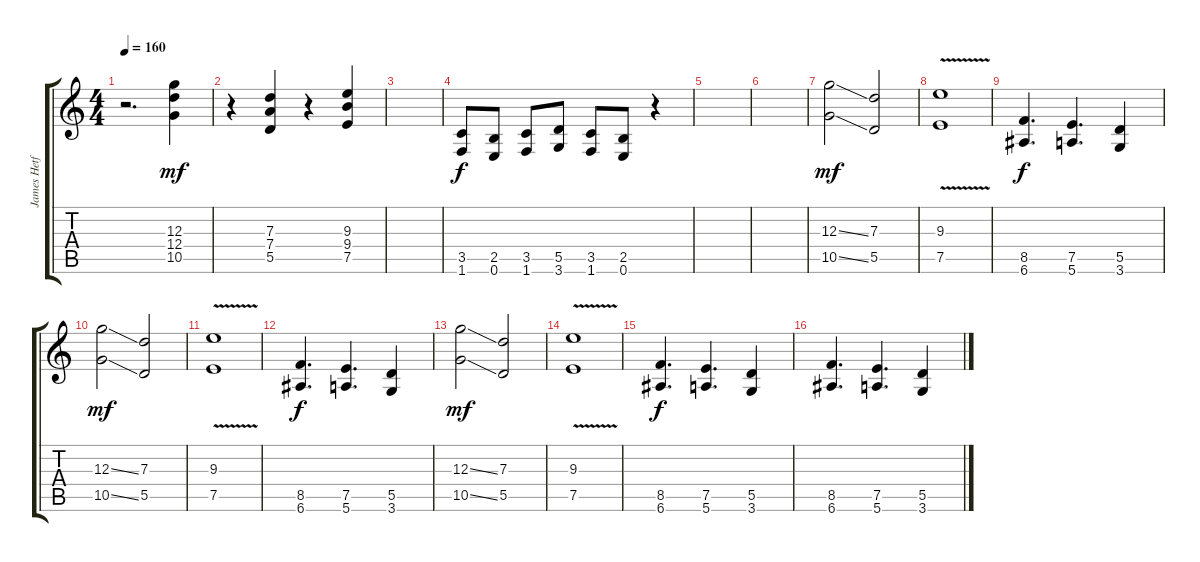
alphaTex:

\track ("James Hetfield" "James Hetf") {instrument overdrivenguitar}
\staff {score tabs}
\tuning (E4 B3 G3 D3 A2 E2) {hide}
\ts (4 4)
\tempo 160
\clef g2
\ks c
r.2{d dy mf} (12.3 12.4 10.5).4 |
r.4 (7.3 7.4 5.5).4 r.4 (9.3 9.4 7.5).4 |
|
(3.5 1.6).8{dy f} (2.5 0.6).8 (3.5 1.6).8 (5.5 3.6).8 (3.5 1.6).8 (2.5 0.6).8 r.4 |
|
|
(12.3{ss} 10.5{ss}).2{dy mf} (7.3 5.5).2 |
(9.3{v} 7.5{v}).1 |
(8.5 6.6).4{d dy f} (7.5 5.6).4{d} (5.5 3.6).4 |
(12.3{ss} 10.5{ss}).2{dy mf} (7.3 5.5).2 |
(9.3{v} 7.5{v}).1 |
(8.5 6.6).4{d dy f} (7.5 5.6).4{d} (5.5 3.6).4 |
(12.3{ss} 10.5{ss}).2{dy mf} (7.3 5.5).2 |
(9.3{v} 7.5).1 |
(8.5 6.6).4{d dy f} (7.5 5.6).4{d} (5.5 3.6).4 |
(8.5 6.6).4{d} (7.5 5.6).4{d} (5.5 3.6).4
